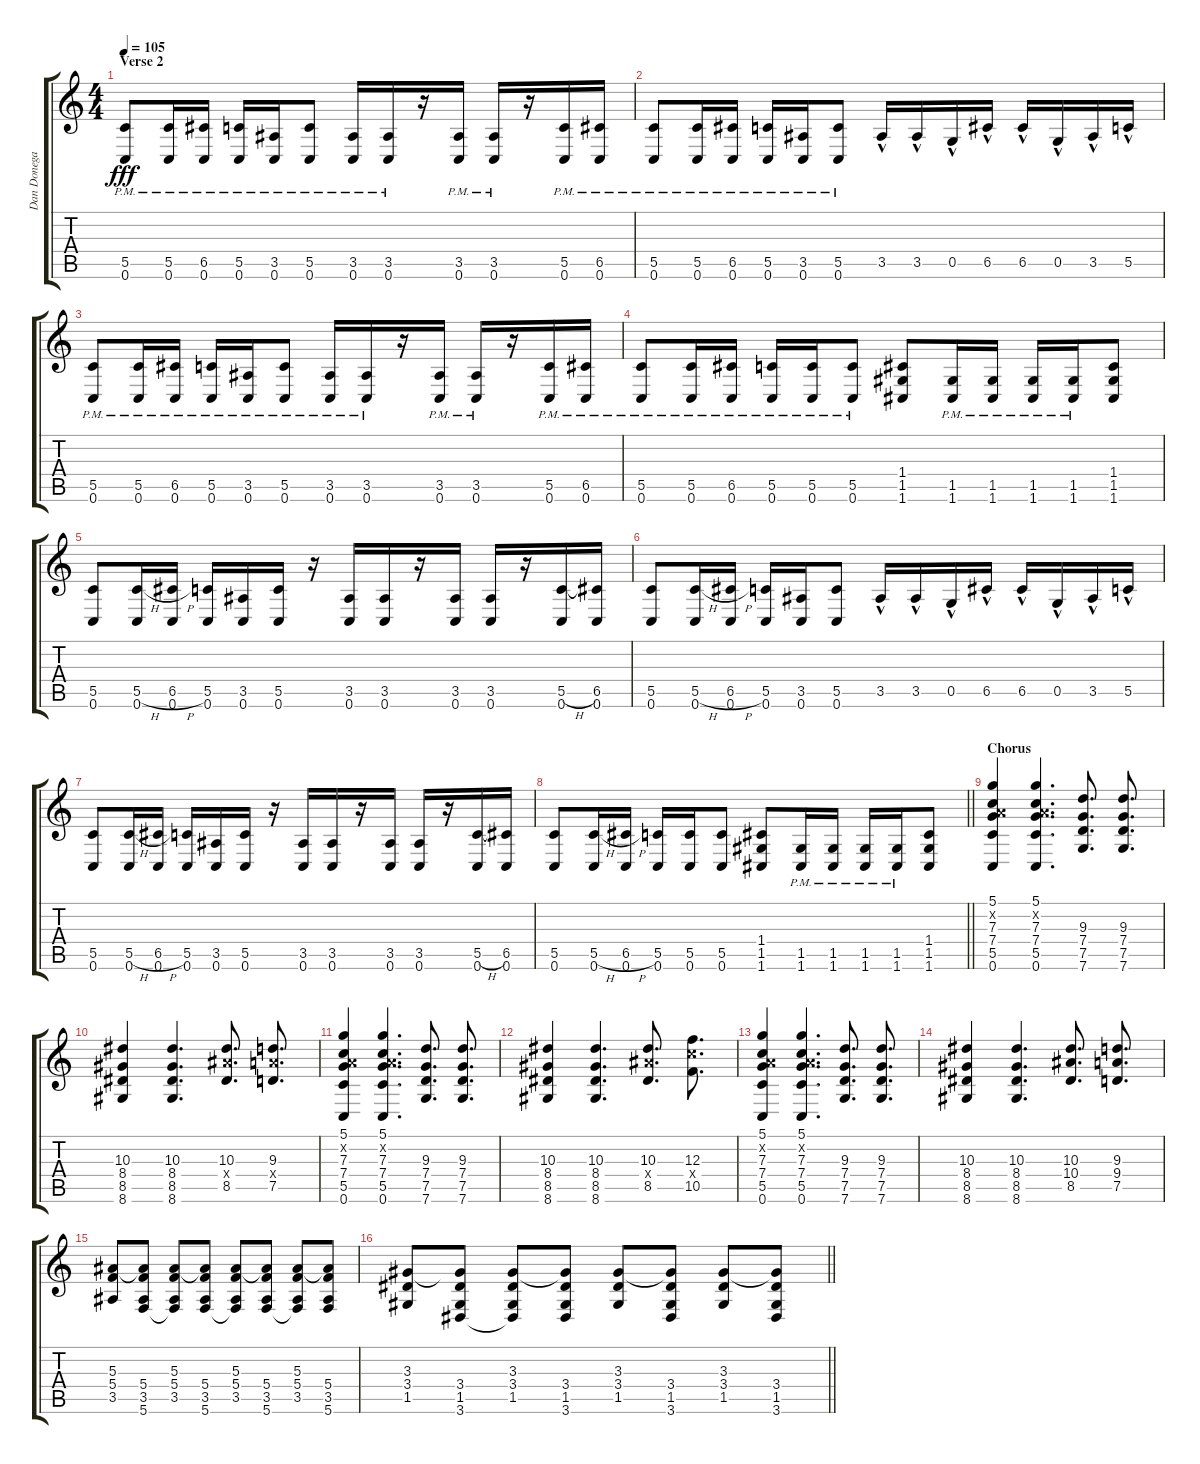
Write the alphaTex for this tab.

\track ("Dan Donegan (Guitar)" "Dan Donega") {instrument distortionguitar}
\staff {score tabs}
\tuning (D4 A3 F3 C3 G2 C2) {hide}
\ts (4 4)
\section ("" "Verse 2")
\tempo 105
\clef g2
\ks c
(5.5{pm} 0.6{pm}).8{dy fff} (5.5{pm} 0.6{pm}).16 (6.5{pm} 0.6{pm}).16 (5.5{pm} 0.6{pm}).16 (3.5{pm} 0.6{pm}).16 (5.5{pm} 0.6{pm}).8 (3.5{pm} 0.6{pm}).16 (3.5{pm} 0.6{pm}).16 r.16 (3.5{pm} 0.6{pm}).16 (3.5{pm} 0.6{pm}).16 r.16 (5.5{pm} 0.6{pm}).16 (6.5{pm} 0.6{pm}).16 |
(5.5{pm} 0.6{pm}).8 (5.5{pm} 0.6{pm}).16 (6.5{pm} 0.6{pm}).16 (5.5{pm} 0.6{pm}).16 (3.5{pm} 0.6{pm}).16 (5.5{pm} 0.6{pm}).8 3.5{hac}.16 3.5{hac}.16 0.5{hac}.16 6.5{hac}.16 6.5{hac}.16 0.5{hac}.16 3.5{hac}.16 5.5{hac}.16 |
(5.5{pm} 0.6{pm}).8 (5.5{pm} 0.6{pm}).16 (6.5{pm} 0.6{pm}).16 (5.5{pm} 0.6{pm}).16 (3.5{pm} 0.6{pm}).16 (5.5{pm} 0.6{pm}).8 (3.5{pm} 0.6{pm}).16 (3.5{pm} 0.6{pm}).16 r.16 (3.5{pm} 0.6{pm}).16 (3.5{pm} 0.6{pm}).16 r.16 (5.5{pm} 0.6{pm}).16 (6.5{pm} 0.6{pm}).16 |
(5.5{pm} 0.6{pm}).8 (5.5{pm} 0.6{pm}).16 (6.5{pm} 0.6{pm}).16 (5.5{pm} 0.6{pm}).16 (5.5{pm} 0.6{pm}).16 (5.5{pm} 0.6{pm}).8 (1.4 1.5 1.6).8 (1.5{pm} 1.6{pm}).16 (1.5{pm} 1.6{pm}).16 (1.5{pm} 1.6{pm}).16 (1.5{pm} 1.6{pm}).16 (1.4 1.5 1.6).8 |
(5.5 0.6).8 (5.5{h} 0.6).16 (6.5{h} 0.6).16 (5.5 0.6).16 (3.5 0.6).16 (5.5 0.6).16 r.16 (3.5 0.6).16 (3.5 0.6).16 r.16 (3.5 0.6).16 (3.5 0.6).16 r.16 (5.5{h} 0.6).16 (6.5 0.6).16 |
(5.5 0.6).8 (5.5{h} 0.6).16 (6.5{h} 0.6).16 (5.5 0.6).16 (3.5 0.6).16 (5.5 0.6).8 3.5{hac}.16 3.5{hac}.16 0.5{hac}.16 6.5{hac}.16 6.5{hac}.16 0.5{hac}.16 3.5{hac}.16 5.5{hac}.16 |
(5.5 0.6).8 (5.5{h} 0.6).16 (6.5{h} 0.6).16 (5.5 0.6).16 (3.5 0.6).16 (5.5 0.6).16 r.16 (3.5 0.6).16 (3.5 0.6).16 r.16 (3.5 0.6).16 (3.5 0.6).16 r.16 (5.5{h} 0.6).16 (6.5 0.6).16 |
\barLineRight lightlight
(5.5 0.6).8 (5.5{h} 0.6).16 (6.5{h} 0.6).16 (5.5 0.6).16 (5.5 0.6).16 (5.5 0.6).8 (1.4 1.5 1.6).8 (1.5{pm} 1.6{pm}).16 (1.5{pm} 1.6{pm}).16 (1.5{pm} 1.6{pm}).16 (1.5{pm} 1.6{pm}).16 (1.4 1.5 1.6).8 |
\section ("" "Chorus")
(5.1 0.2{x} 7.3 7.4 5.5 0.6).4 (5.1 0.2{x} 7.3 7.4 5.5 0.6).4{d} (9.3 7.4 7.5 7.6).8{d} (9.3 7.4 7.5 7.6).8{d} |
(10.3 8.4 8.5 8.6).4 (10.3 8.4 8.5 8.6).4{d} (10.3 10.4{x} 8.5).8{d} (9.3 9.4{x} 7.5).8{d} |
(5.1 0.2{x} 7.3 7.4 5.5 0.6).4 (5.1 0.2{x} 7.3 7.4 5.5 0.6).4{d} (9.3 7.4 7.5 7.6).8{d} (9.3 7.4 7.5 7.6).8{d} |
(10.3 8.4 8.5 8.6).4 (10.3 8.4 8.5 8.6).4{d} (10.3 10.4{x} 8.5).8{d} (12.3 12.4{x} 10.5).8{d} |
(5.1 0.2{x} 7.3 7.4 5.5 0.6).4 (5.1 0.2{x} 7.3 7.4 5.5 0.6).4{d} (9.3 7.4 7.5 7.6).8{d} (9.3 7.4 7.5 7.6).8{d} |
(10.3 8.4 8.5 8.6).4 (10.3 8.4 8.5 8.6).4{d} (10.3 10.4 8.5).8{d} (9.3 9.4 7.5).8{d} |
(5.3 5.4 3.5).8 (5.3{t} 5.4 3.5 5.6).8 (5.3 5.4 3.5 5.6{t}).8 (5.3{t} 5.4 3.5 5.6).8 (5.3 5.4 3.5 5.6{t}).8 (5.3{t} 5.4 3.5 5.6).8 (5.3 5.4 3.5 5.6{t}).8 (5.3{t} 5.4 3.5 5.6).8 |
\barLineRight lightlight
(3.3 3.4 1.5).8 (3.3{t} 3.4 1.5 3.6).8 (3.3 3.4 1.5 3.6{t}).8 (3.3{t} 3.4 1.5 3.6).8 (3.3 3.4 1.5).8 (3.3{t} 3.4 1.5 3.6).8 (3.3 3.4 1.5).8 (3.3{t} 3.4 1.5 3.6).8
